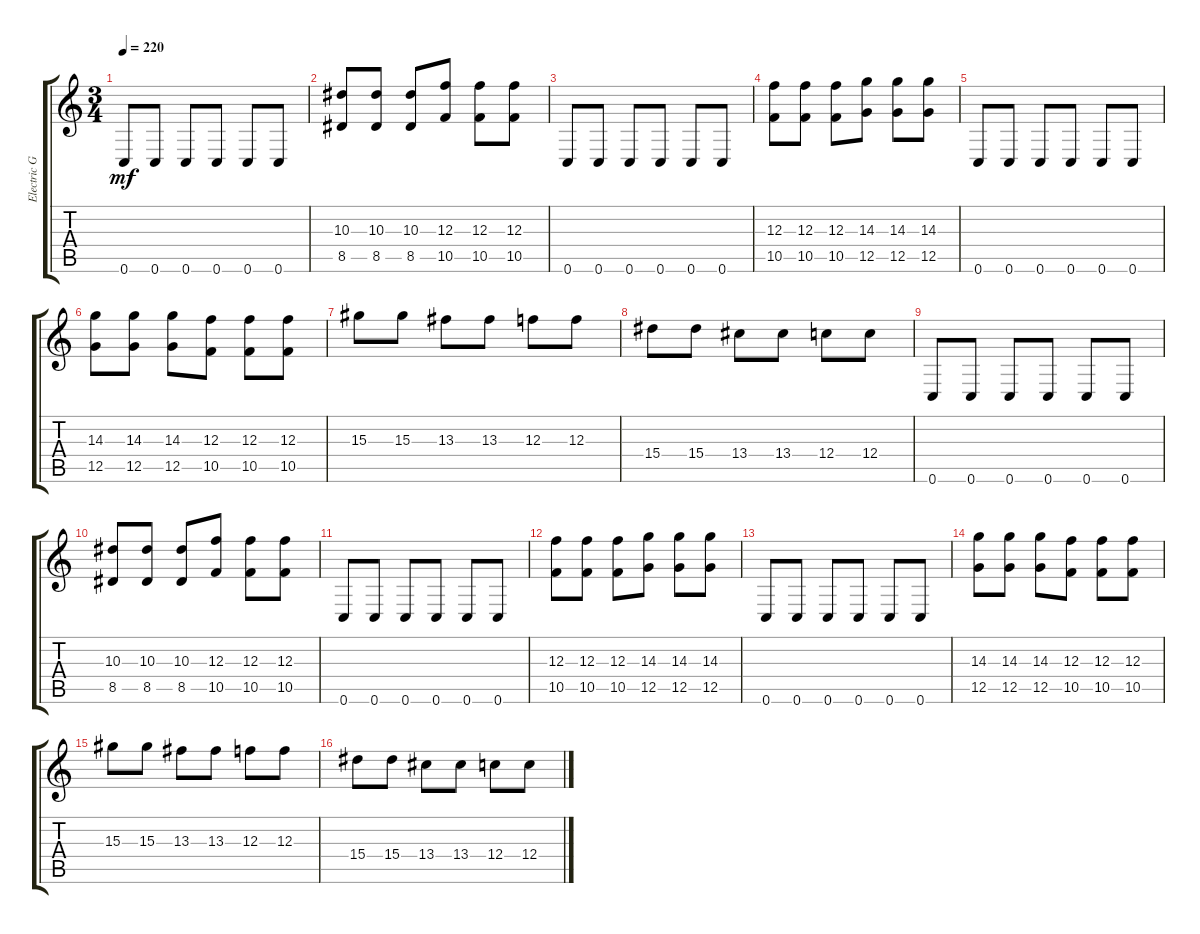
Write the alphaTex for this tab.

\track ("Electric Guitar" "Electric G") {instrument distortionguitar}
\staff {score tabs}
\tuning (D4 A3 F3 C3 G2 C2) {hide}
\ts (3 4)
\tempo 220
\clef g2
\ks c
0.6.8{dy mf} 0.6.8 0.6.8 0.6.8 0.6.8 0.6.8 |
(10.3 8.5).8 (10.3 8.5).8 (10.3 8.5).8 (12.3 10.5).8 (12.3 10.5).8 (12.3 10.5).8 |
0.6.8 0.6.8 0.6.8 0.6.8 0.6.8 0.6.8 |
(12.3 10.5).8 (12.3 10.5).8 (12.3 10.5).8 (14.3 12.5).8 (14.3 12.5).8 (14.3 12.5).8 |
0.6.8 0.6.8 0.6.8 0.6.8 0.6.8 0.6.8 |
(14.3 12.5).8 (14.3 12.5).8 (14.3 12.5).8 (12.3 10.5).8 (12.3 10.5).8 (12.3 10.5).8 |
15.3.8 15.3.8 13.3.8 13.3.8 12.3.8 12.3.8 |
15.4.8 15.4.8 13.4.8 13.4.8 12.4.8 12.4.8 |
0.6.8 0.6.8 0.6.8 0.6.8 0.6.8 0.6.8 |
(10.3 8.5).8 (10.3 8.5).8 (10.3 8.5).8 (12.3 10.5).8 (12.3 10.5).8 (12.3 10.5).8 |
0.6.8 0.6.8 0.6.8 0.6.8 0.6.8 0.6.8 |
(12.3 10.5).8 (12.3 10.5).8 (12.3 10.5).8 (14.3 12.5).8 (14.3 12.5).8 (14.3 12.5).8 |
0.6.8 0.6.8 0.6.8 0.6.8 0.6.8 0.6.8 |
(14.3 12.5).8 (14.3 12.5).8 (14.3 12.5).8 (12.3 10.5).8 (12.3 10.5).8 (12.3 10.5).8 |
15.3.8 15.3.8 13.3.8 13.3.8 12.3.8 12.3.8 |
15.4.8 15.4.8 13.4.8 13.4.8 12.4.8 12.4.8
